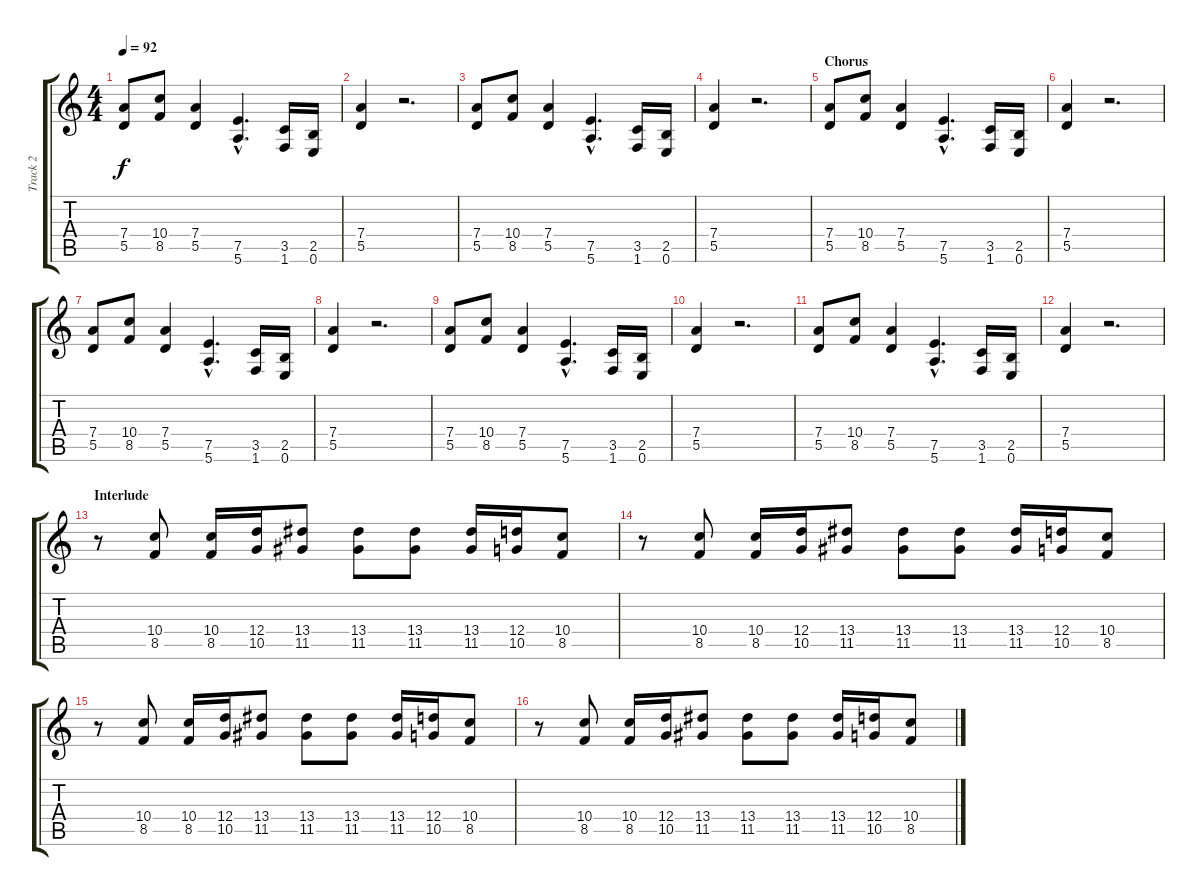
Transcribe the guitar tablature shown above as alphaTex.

\track ("Track 2" "Track 2") {instrument distortionguitar}
\staff {score tabs}
\tuning (E4 B3 G3 D3 A2 E2) {hide}
\ts (4 4)
\tempo 92
\clef g2
\ks c
(7.4 5.5).8{dy f} (10.4 8.5).8 (7.4 5.5).4 (7.5{hac} 5.6{hac}).4{d} (3.5 1.6).16 (2.5 0.6).16 |
(7.4 5.5).4 r.2{d} |
(7.4 5.5).8 (10.4 8.5).8 (7.4 5.5).4 (7.5{hac} 5.6{hac}).4{d} (3.5 1.6).16 (2.5 0.6).16 |
(7.4 5.5).4 r.2{d} |
\section ("" "Chorus")
(7.4 5.5).8 (10.4 8.5).8 (7.4 5.5).4 (7.5{hac} 5.6{hac}).4{d} (3.5 1.6).16 (2.5 0.6).16 |
(7.4 5.5).4 r.2{d} |
(7.4 5.5).8 (10.4 8.5).8 (7.4 5.5).4 (7.5{hac} 5.6{hac}).4{d} (3.5 1.6).16 (2.5 0.6).16 |
(7.4 5.5).4 r.2{d} |
(7.4 5.5).8 (10.4 8.5).8 (7.4 5.5).4 (7.5{hac} 5.6{hac}).4{d} (3.5 1.6).16 (2.5 0.6).16 |
(7.4 5.5).4 r.2{d} |
(7.4 5.5).8 (10.4 8.5).8 (7.4 5.5).4 (7.5{hac} 5.6{hac}).4{d} (3.5 1.6).16 (2.5 0.6).16 |
(7.4 5.5).4 r.2{d} |
\section ("" "Interlude")
r.8 (10.4 8.5).8 (10.4 8.5).16 (12.4 10.5).16 (13.4 11.5).8 (13.4 11.5).8 (13.4 11.5).8 (13.4 11.5).16 (12.4 10.5).16 (10.4 8.5).8 |
r.8 (10.4 8.5).8 (10.4 8.5).16 (12.4 10.5).16 (13.4 11.5).8 (13.4 11.5).8 (13.4 11.5).8 (13.4 11.5).16 (12.4 10.5).16 (10.4 8.5).8 |
r.8 (10.4 8.5).8 (10.4 8.5).16 (12.4 10.5).16 (13.4 11.5).8 (13.4 11.5).8 (13.4 11.5).8 (13.4 11.5).16 (12.4 10.5).16 (10.4 8.5).8 |
r.8 (10.4 8.5).8 (10.4 8.5).16 (12.4 10.5).16 (13.4 11.5).8 (13.4 11.5).8 (13.4 11.5).8 (13.4 11.5).16 (12.4 10.5).16 (10.4 8.5).8
